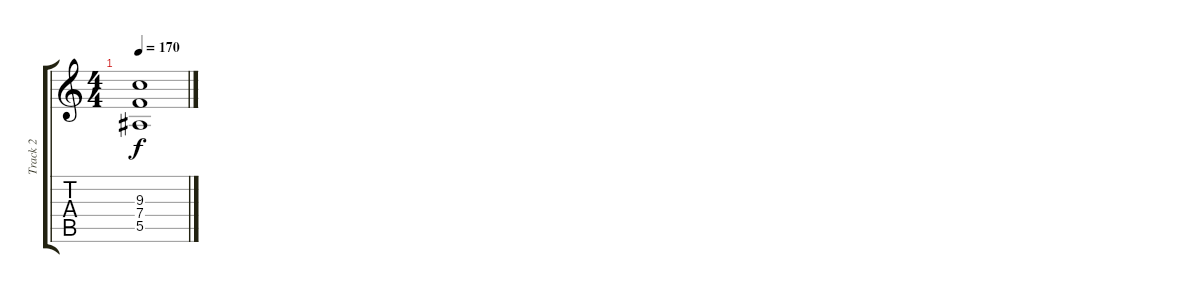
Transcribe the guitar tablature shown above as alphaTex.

\track ("Track 2" "Track 2") {instrument electricguitarclean}
\staff {score tabs}
\tuning (C4 G3 Eb3 Bb2 F2 C2) {hide}
\ts (4 4)
\tempo 170
\clef g2
\ks c
(9.3{t} 7.4{t} 5.5{t}).1{dy f}
